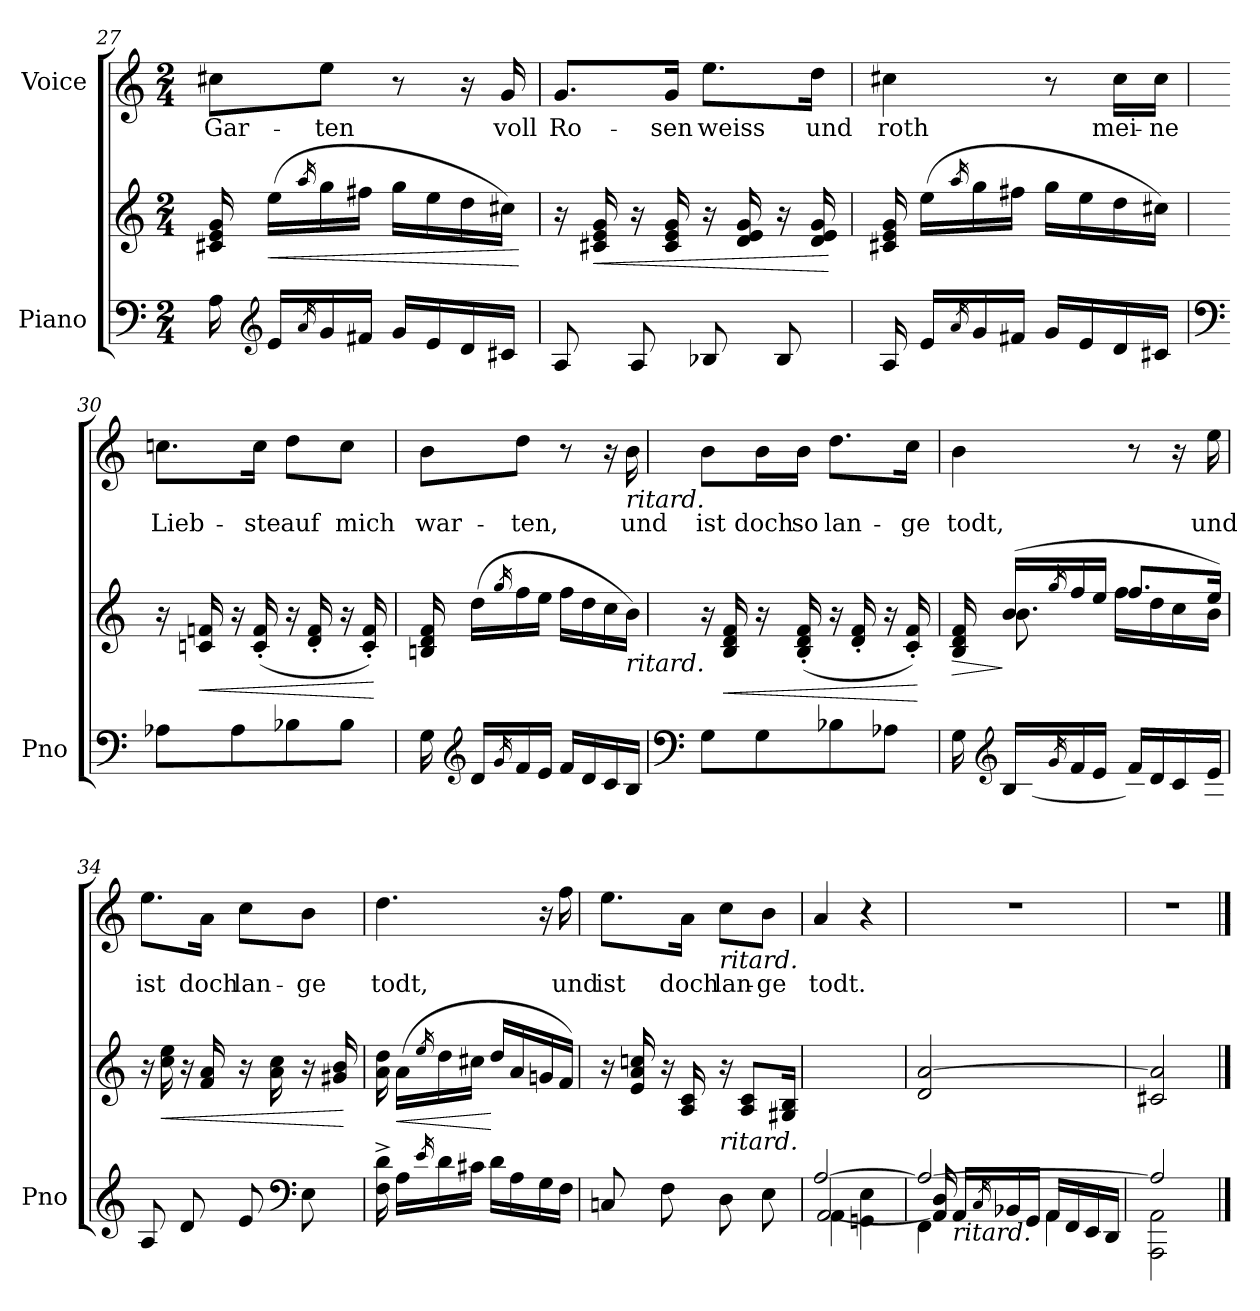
**kern	**kern	**dynam	**kern	**text
*part2	*part2	*part2	*part1	*part1
*staff3	*staff2	*staff2/3	*staff1	*staff1
*I"Piano	*	*	*I"Voice	*
*I'Pno	*	*	*	*
*clefF4	*clefG2	*	*clefG2	*
*k[]	*k[]	*	*k[]	*
*M2/4	*M2/4	*	*M2/4	*
=27	=27	=27	=27	=27
16A\	16c#X/ 16e/ 16g/	.	8cc#X\L	Gar-
*clefG2	*	*	*	*
!	!	!LO:HP:b	!	!
16e/LL	(16ee\LL	<	.	.
16qa/	16qaa/	.	.	.
16g/	16gg\	.	8ee\J	-ten
16f#X/JJ	16ff#X\JJ	.	.	.
16g/LL	16gg\LL	.	8r	.
16e/	16ee\	.	.	.
16d/	16dd\	.	16r	.
16c#X/JJ	16cc#X\JJ)	.	16g/	voll
.	.	[	.	.
=28	=28	=28	=28	=28
8A/	16r	.	8.g/L	Ro-
!	!	!LO:HP:b	!	!
.	16c#X/ 16e/ 16g/	<	.	.
8A/	16r	.	.	.
.	16c#/ 16e/ 16g/	.	16g/Jk	-sen
8B-X/	16r	.	8.ee\L	weiss
.	16d/ 16e/ 16g/	.	.	.
8B-/	16r	.	.	.
.	16d/ 16e/ 16g/	.	16dd\Jk	und
.	.	[	.	.
=29	=29	=29	=29	=29
16A/	16c#X/ 16e/ 16g/	.	4cc#X\	roth
16e/LL	(16ee\LL	.	.	.
16qa/	16qaa/	.	.	.
16g/	16gg\	.	.	.
16f#X/JJ	16ff#X\JJ	.	.	.
16g/LL	16gg\LL	.	8r	.
16e/	16ee\	.	.	.
16d/	16dd\	.	16cc#\LL	mei-
16c#X/JJ	16cc#X\JJ)	.	16cc#\JJ	-ne
=30	=30	=30	=30	=30
*clefF4	*	*	*	*
8A-X\L	16r	.	8.ccn\L	Lieb-
!	!	!LO:HP:b	!	!
.	16cn/ 16fn/	<	.	.
8A-\	16r	.	.	.
.	(16c/'> 16f/'>	.	16cc\Jk	-ste
8B-X\	16r	.	8dd\L	auf
.	16d/'> 16f/'>	.	.	.
8B-\J	16r	.	8cc\J	mich
.	16c/'> 16f/'>)	.	.	.
.	.	[	.	.
=31	=31	=31	=31	=31
16G\	16Bn/ 16d/ 16f/	.	8b\L	war-
*clefG2	*	*	*	*
16d/LL	(16dd\LL	.	.	.
16qg/	16qgg/	.	.	.
16f/	16ff\	.	8dd\J	-ten,
16e/JJ	16ee\JJ	.	.	.
16f/LL	16ff\LL	.	8r	.
16d/	16dd\	.	.	.
16c/	16cc\	.	16r	.
!	!	!	!LO:TX:b:i:t=ritard.	!
!	!LO:TX:b:i:t=ritard.	!	!	!
16B/JJ	16b\JJ)	.	16b\	und
=32	=32	=32	=32	=32
*clefF4	*	*	*	*
8G\L	16r	.	8b\L	ist
!	!	!LO:HP:b	!	!
.	16B/ 16d/ 16f/	<	.	.
8G\	16r	.	16b\L	doch
.	(16B/'> 16d/'> 16f/'>	.	16b\JJ	so
8B-X\	16r	.	8.dd\L	lan-
.	16d/'> 16f/'>	.	.	.
8A-X\J	16r	.	.	.
.	16c/'> 16f/'>)	.	16cc\Jk	-ge
.	.	[	.	.
=33	=33	=33	=33	=33
*^	*	*	*	*
!	!	!	!LO:HP:b	!	!
*	*	*^	*	*	*
16G\	16ryy	16B/ 16d/ 16f/	16ryy	>	4b\	todt,
*clefG2	*	*	*	*	*	*
!LO:N:head=solid	!	!LO:N:head=solid	!	!	!	!
16B/LL	[8.B\	(16b/LL	8.b\	]	.	.
16qg/	.	16qgg/	.	.	.	.
16f/	.	16ff/	.	.	.	.
16e/JJ	.	16ee/JJ	.	.	.	.
!	!	!	!LO:N:head=solid	!	!	!
16f/LL	8B\L]	8.ff/L	16ff\LL	.	8r	.
16d/	.	.	16dd\	.	.	.
16c/	16r	.	16cc\	.	16r	.
16e/JJ	16G#X\ 16B\JJ	16ee/Jk)	16b\JJ	.	16ee\	und
*v	*v	*	*	*	*	*
*	*v	*v	*	*	*
=34	=34	=34	=34	=34
8A/	16r	.	8.ee\L	ist
!	!	!LO:HP:b	!	!
.	16cc\ 16ee\	<	.	.
8d/	16r	.	.	.
.	16f/ 16a/	.	16a\Jk	doch
8e/	16r	.	8cc\L	lan-
.	16a\ 16cc\	.	.	.
*clefF4	*	*	*	*
8E\	16r	.	8b\J	-ge
.	16g#X/ 16b/	.	.	.
.	.	[	.	.
=35	=35	=35	=35	=35
16F\^ 16d\^	16a\ 16dd\	.	4.dd\	todt,
!	!	!LO:HP:b	!	!
16A\LL	(16a\LL	<	.	.
16qe/	16qee/	.	.	.
16d\	16dd\	.	.	.
16c#X\JJ	16cc#X\JJ	.	.	.
16d\LL	16dd/LL	[	.	.
16A\	16a/	.	.	.
16G\	16gn/	.	16r	.
16F\JJ	16f/JJ)	.	16ff\	und
=36	=36	=36	=36	=36
8Cn/	16r	.	8.ee\L	ist
.	16e/ 16a/ 16ccn/	.	.	.
8F\	16r	.	.	.
.	16A/ 16c/	.	16a\Jk	doch
!	!	!	!LO:TX:b:i:t=ritard.	!
!	!LO:TX:b:i:t=ritard.	!	!	!
8D\	16r	.	8cc\L	lan-
.	8A/ 8c/L	.	.	.
8E\	.	.	8b\J	-ge
.	16G#X/ 16B/Jk	.	.	.
=37	=37	=37	=37	=37
*^	*	*	*	*
*	*^	*	*	*	*
[2A/	[2AA/	4AA\	2ryy	.	4a/	todt.
.	.	4GGn\ 4E\	.	.	4r	.
=38	=38	=38	=38	=38	=38	=38
2A/_	16AA/] 16D/	4FF\	2d/ [2a/	.	2r	.
!	!LO:TX:b:i:t=ritard.	!	!	!	!	!
.	16AA/LL	.	.	.	.	.
.	16qC/	.	.	.	.	.
.	16BB-X/	.	.	.	.	.
.	16GG/JJ	.	.	.	.	.
.	16AA/LL	4AA\	.	.	.	.
.	16FF/	.	.	.	.	.
.	16EE/	.	.	.	.	.
.	16DD/JJ	.	.	.	.	.
*	*v	*v	*	*	*	*
=39	=39	=39	=39	=39	=39
2A/]	2AAA\ 2AA\	2c#X/ 2a/]	.	2r	.
*v	*v	*	*	*	*
==	==	==	==	==
*-	*-	*-	*-	*-
